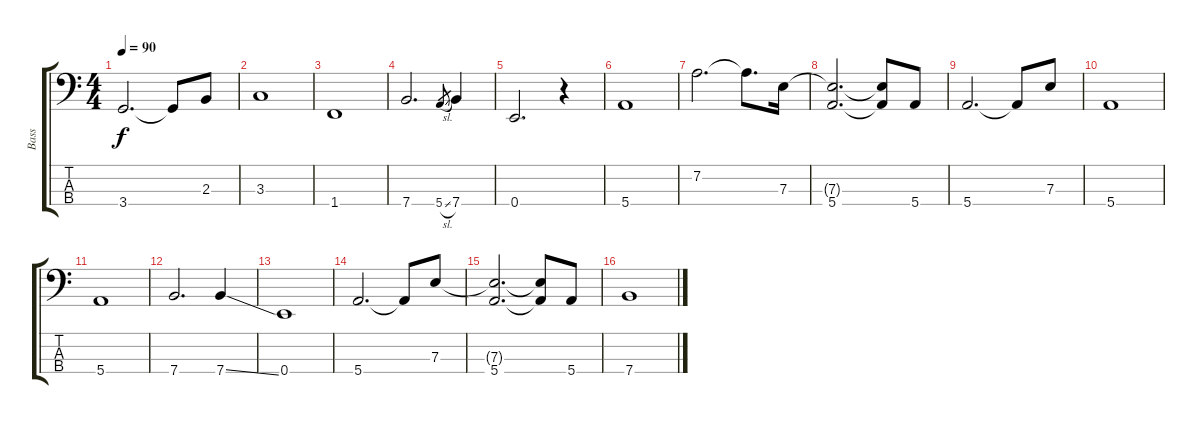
\track ("Bass" "Bass") {instrument electricbassfinger}
\staff {score tabs}
\tuning (G2 D2 A1 E1) {hide}
\ts (4 4)
\tempo 90
\clef f4
\ks c
3.4.2{d dy f} 3.4{t}.8 2.3.8 |
3.3.1 |
1.4.1 |
7.4.2{d} 5.4{sl}.8{gr} 7.4.4 |
0.4.2{d} r.4 |
5.4.1 |
7.2.2{d} 7.2{t}.8{d} 7.3.16 |
(7.3{t} 5.4).2{d} (7.3{t} 5.4{t}).8 5.4.8 |
5.4.2{d} 5.4{t}.8 7.3.8 |
5.4.1 |
5.4.1 |
7.4.2{d} 7.4{ss}.4 |
0.4.1 |
5.4.2{d} 5.4{t}.8 7.3.8 |
(7.3{t} 5.4).2{d} (7.3{t} 5.4{t}).8 5.4.8 |
7.4.1
